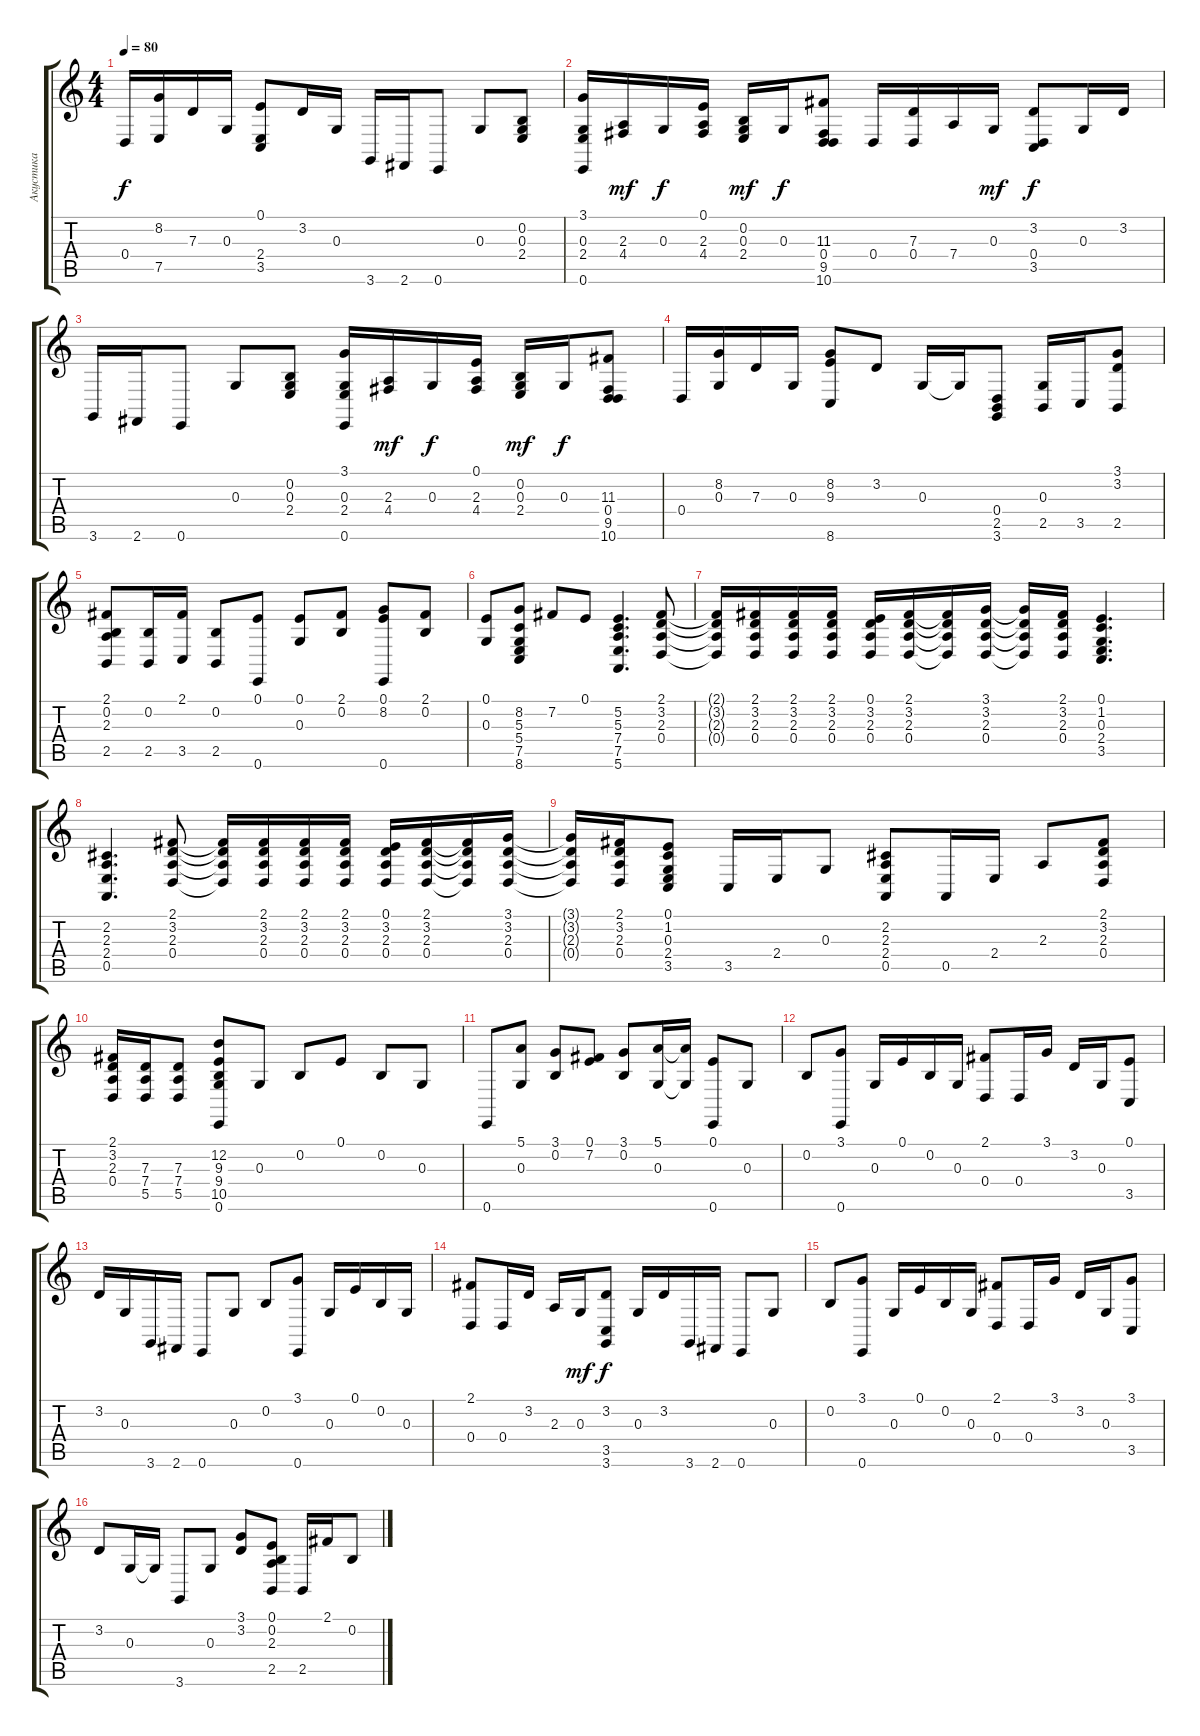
\track ("Акустика" "Акустика") {instrument brightacousticpiano}
\staff {score tabs}
\tuning (E4 B3 G3 D3 A2 E2) {hide}
\ts (4 4)
\tempo 80
\clef g2
\ks c
0.4.16{dy f} (8.2 7.5).16 7.3.16 0.3.16 (0.1 2.4 3.5).8 3.2.16 0.3.16 3.6.16 2.6.16 0.6.8 0.3.8 (0.2 0.3 2.4).8 |
(3.1 0.3 2.4 0.6).16 (2.3 4.4).16{dy mf} 0.3.16{dy f} (0.1 2.3 4.4).16 (0.2 0.3 2.4).16{dy mf} 0.3.16{dy f} (11.3 0.4 9.5 10.6).8 0.4.16 (7.3 0.4).16 7.4.16 0.3.16{dy mf} (3.2 0.4 3.5).8{dy f} 0.3.16 3.2.16 |
3.6.16 2.6.16 0.6.8 0.3.8 (0.2 0.3 2.4).8 (3.1 0.3 2.4 0.6).16 (2.3 4.4).16{dy mf} 0.3.16{dy f} (0.1 2.3 4.4).16 (0.2 0.3 2.4).16{dy mf} 0.3.16{dy f} (11.3 0.4 9.5 10.6).8 |
0.4.16 (8.2 0.3).16 7.3.16 0.3.16 (8.2 9.3 8.6).8 3.2.8 0.3.16 0.3{t}.16 (0.4 2.5 3.6).8 (0.3 2.5).16 3.5.16 (3.1 3.2 2.5).8 |
(2.1 0.2 2.3 2.5).8 (0.2 2.5).16 (2.1 3.5).16 (0.2 2.5).8 (0.1 0.6).8 (0.1 0.3).8 (2.1 0.2).8 (0.1 8.2 0.6).8 (2.1 0.2).8 |
(0.1 0.3).8 (8.2 5.3 5.4 7.5 8.6).8 7.2.8 0.1.8 (5.2 5.3 7.4 7.5 5.6).4{d} (2.1 3.2 2.3 0.4).8 |
(2.1{t} 3.2{t} 2.3{t} 0.4{t}).16 (2.1 3.2 2.3 0.4).16 (2.1 3.2 2.3 0.4).16 (2.1 3.2 2.3 0.4).16 (0.1 3.2 2.3 0.4).16 (2.1 3.2 2.3 0.4).16 (2.1{t} 3.2{t} 2.3{t} 0.4{t}).16 (3.1 3.2 2.3 0.4).16 (3.1{t} 3.2{t} 2.3{t} 0.4{t}).16 (2.1 3.2 2.3 0.4).16 (0.1 1.2 0.3 2.4 3.5).4{d} |
(2.2 2.3 2.4 0.5).4{d} (2.1 3.2 2.3 0.4).8 (2.1{t} 3.2{t} 2.3{t} 0.4{t}).16 (2.1 3.2 2.3 0.4).16 (2.1 3.2 2.3 0.4).16 (2.1 3.2 2.3 0.4).16 (0.1 3.2 2.3 0.4).16 (2.1 3.2 2.3 0.4).16 (2.1{t} 3.2{t} 2.3{t} 0.4{t}).16 (3.1 3.2 2.3 0.4).16 |
(3.1{t} 3.2{t} 2.3{t} 0.4{t}).16 (2.1 3.2 2.3 0.4).16 (0.1 1.2 0.3 2.4 3.5).8 3.5.16 2.4.16 0.3.8 (2.2 2.3 2.4 0.5).8 0.5.16 2.4.16 2.3.8 (2.1 3.2 2.3 0.4).8 |
(2.1 3.2 2.3 0.4).16 (7.3 7.4 5.5).16 (7.3 7.4 5.5).8 (12.2 9.3 9.4 10.5 0.6).8 0.3.8 0.2.8 0.1.8 0.2.8 0.3.8 |
0.6.8 (5.1 0.3).8 (3.1 0.2).8 (0.1 7.2).8 (3.1 0.2).8 (5.1 0.3).16 (5.1{t} 0.3{t}).16 (0.1 0.6).8 0.3.8 |
0.2.8 (3.1 0.6).8 0.3.16 0.1.16 0.2.16 0.3.16 (2.1 0.4).8 0.4.16 3.1.16 3.2.16 0.3.16 (0.1 3.5).8 |
3.2.16 0.3.16 3.6.16 2.6.16 0.6.8 0.3.8 0.2.8 (3.1 0.6).8 0.3.16 0.1.16 0.2.16 0.3.16 |
(2.1 0.4).8 0.4.16 3.2.16 2.3.16 0.3.16{dy mf} (3.2 3.5 3.6).8{dy f} 0.3.16 3.2.16 3.6.16 2.6.16 0.6.8 0.3.8 |
0.2.8 (3.1 0.6).8 0.3.16 0.1.16 0.2.16 0.3.16 (2.1 0.4).8 0.4.16 3.1.16 3.2.16 0.3.16 (3.1 3.5).8 |
3.2.8 0.3.16 0.3{t}.16 3.6.8 0.3.8 (3.1 3.2).8 (0.1 0.2 2.3 2.5).8 2.5.16 2.1.16 0.2.8
